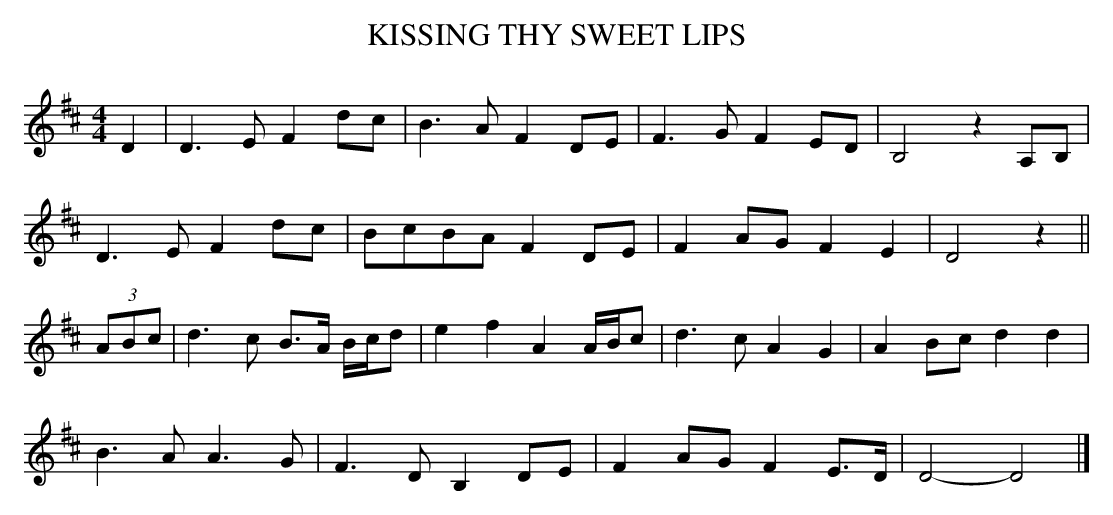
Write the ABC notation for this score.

X:1
T:KISSING THY SWEET LIPS
Y:"slow"
third and fourth beats of measure 12.
M:4/4
L:1/8
K:D
D2|D3E F2dc|B3A F2DE|F3G F2ED|B,4z2A,B,|
D3E F2dc|BcBA F2DE|F2AG F2E2|D4z2||
(3ABc|d3c B>A B/c/d|e2f2 A2A/B/c|d3c A2G2|\
A2Bc d2d2|
B3A A3G|F3D B,2DE|F2AG F2E>D|D4-D4|]
